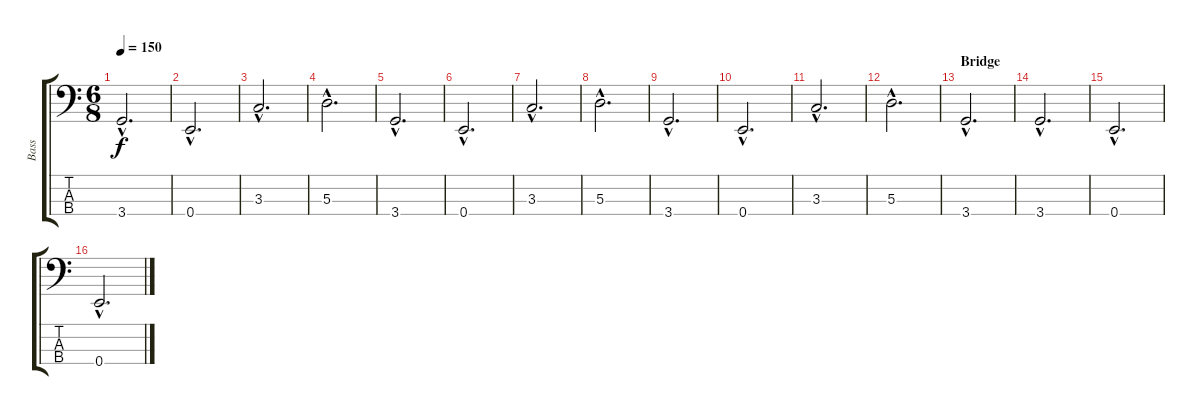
\track ("Bass" "Bass") {instrument electricbasspick}
\staff {score tabs}
\tuning (G2 D2 A1 E1) {hide}
\ts (6 8)
\tempo 150
\clef f4
\ks c
3.4{hac}.2{d dy f} |
0.4{hac}.2{d} |
3.3{hac}.2{d} |
5.3{hac}.2{d} |
3.4{hac}.2{d} |
0.4{hac}.2{d} |
3.3{hac}.2{d} |
5.3{hac}.2{d} |
3.4{hac}.2{d} |
0.4{hac}.2{d} |
3.3{hac}.2{d} |
5.3{hac}.2{d} |
\section ("" "Bridge")
3.4{hac}.2{d} |
3.4{hac}.2{d} |
0.4{hac}.2{d} |
0.4{hac}.2{d}
